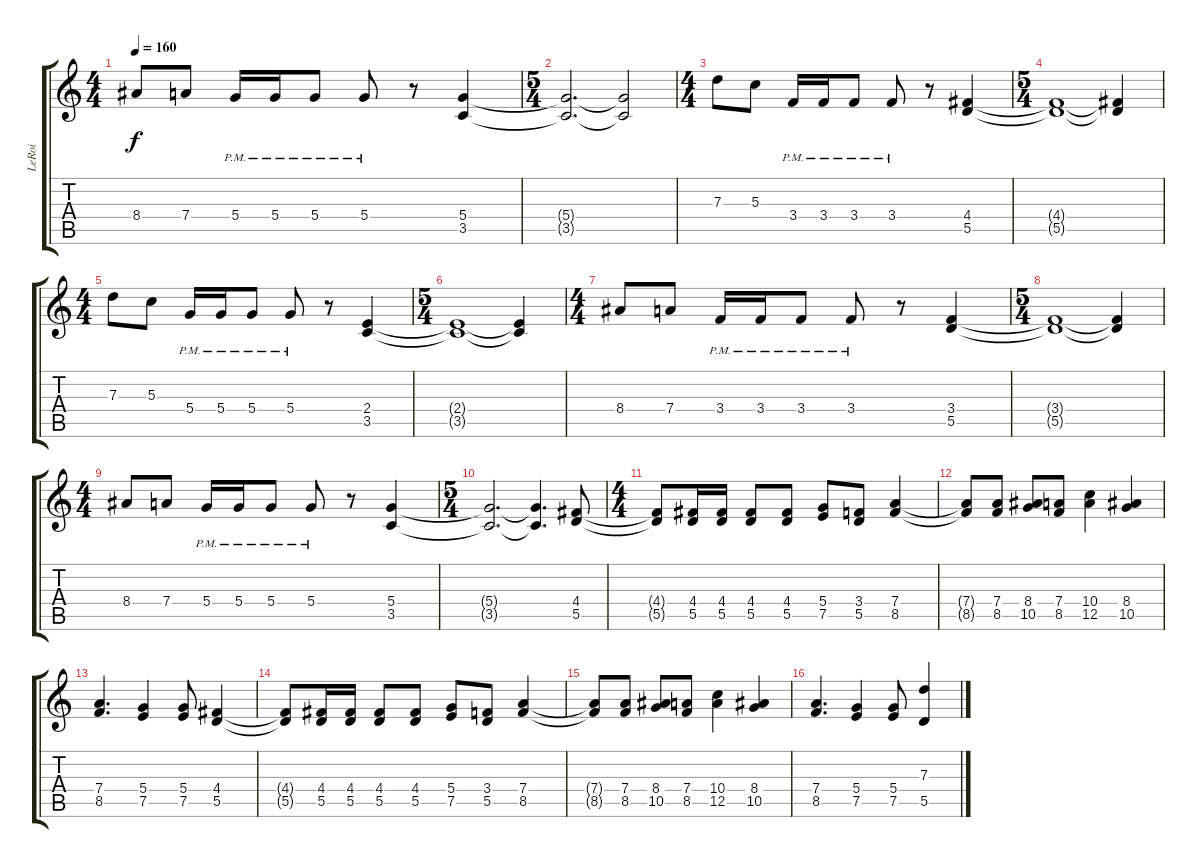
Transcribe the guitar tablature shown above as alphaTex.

\track ("LeRoi" "LeRoi") {instrument distortionguitar}
\staff {score tabs}
\tuning (E4 B3 G3 D3 A2 D2) {hide}
\ts (4 4)
\tempo 160
\clef g2
\ks c
8.4.8{dy f} 7.4.8 5.4{pm}.16 5.4{pm}.16 5.4{pm}.8 5.4{pm}.8 r.8 (5.4 3.5).4 |
\ts (5 4)
(5.4{t} 3.5{t}).2{d} (5.4{t} 3.5{t}).2 |
\ts (4 4)
7.3.8 5.3.8 3.4{pm}.16 3.4{pm}.16 3.4{pm}.8 3.4{pm}.8 r.8 (4.4 5.5).4 |
\ts (5 4)
(4.4{t} 5.5{t}).1 (4.4{t} 5.5{t}).4 |
\ts (4 4)
7.3.8 5.3.8 5.4{pm}.16 5.4{pm}.16 5.4{pm}.8 5.4{pm}.8 r.8 (2.4 3.5).4 |
\ts (5 4)
(2.4{t} 3.5{t}).1 (2.4{t} 3.5{t}).4 |
\ts (4 4)
8.4.8 7.4.8 3.4{pm}.16 3.4{pm}.16 3.4{pm}.8 3.4{pm}.8 r.8 (3.4 5.5).4 |
\ts (5 4)
(3.4{t} 5.5{t}).1 (3.4{t} 5.5{t}).4 |
\ts (4 4)
8.4.8 7.4.8 5.4{pm}.16 5.4{pm}.16 5.4{pm}.8 5.4{pm}.8 r.8 (5.4 3.5).4 |
\ts (5 4)
(5.4{t} 3.5{t}).2{d} (5.4{t} 3.5{t}).4{d} (4.4 5.5).8 |
\ts (4 4)
(4.4{t} 5.5{t}).8 (4.4 5.5).16 (4.4 5.5).16 (4.4 5.5).8 (4.4 5.5).8 (5.4 7.5).8 (3.4 5.5).8 (7.4 8.5).4 |
(7.4{t} 8.5{t}).8 (7.4 8.5).8 (8.4 10.5).8 (7.4 8.5).8 (10.4 12.5).4 (8.4 10.5).4 |
(7.4 8.5).4{d} (5.4 7.5).4 (5.4 7.5).8 (4.4 5.5).4 |
(4.4{t} 5.5{t}).8 (4.4 5.5).16 (4.4 5.5).16 (4.4 5.5).8 (4.4 5.5).8 (5.4 7.5).8 (3.4 5.5).8 (7.4 8.5).4 |
(7.4{t} 8.5{t}).8 (7.4 8.5).8 (8.4 10.5).8 (7.4 8.5).8 (10.4 12.5).4 (8.4 10.5).4 |
(7.4 8.5).4{d} (5.4 7.5).4 (5.4 7.5).8 (7.3 5.5).4
